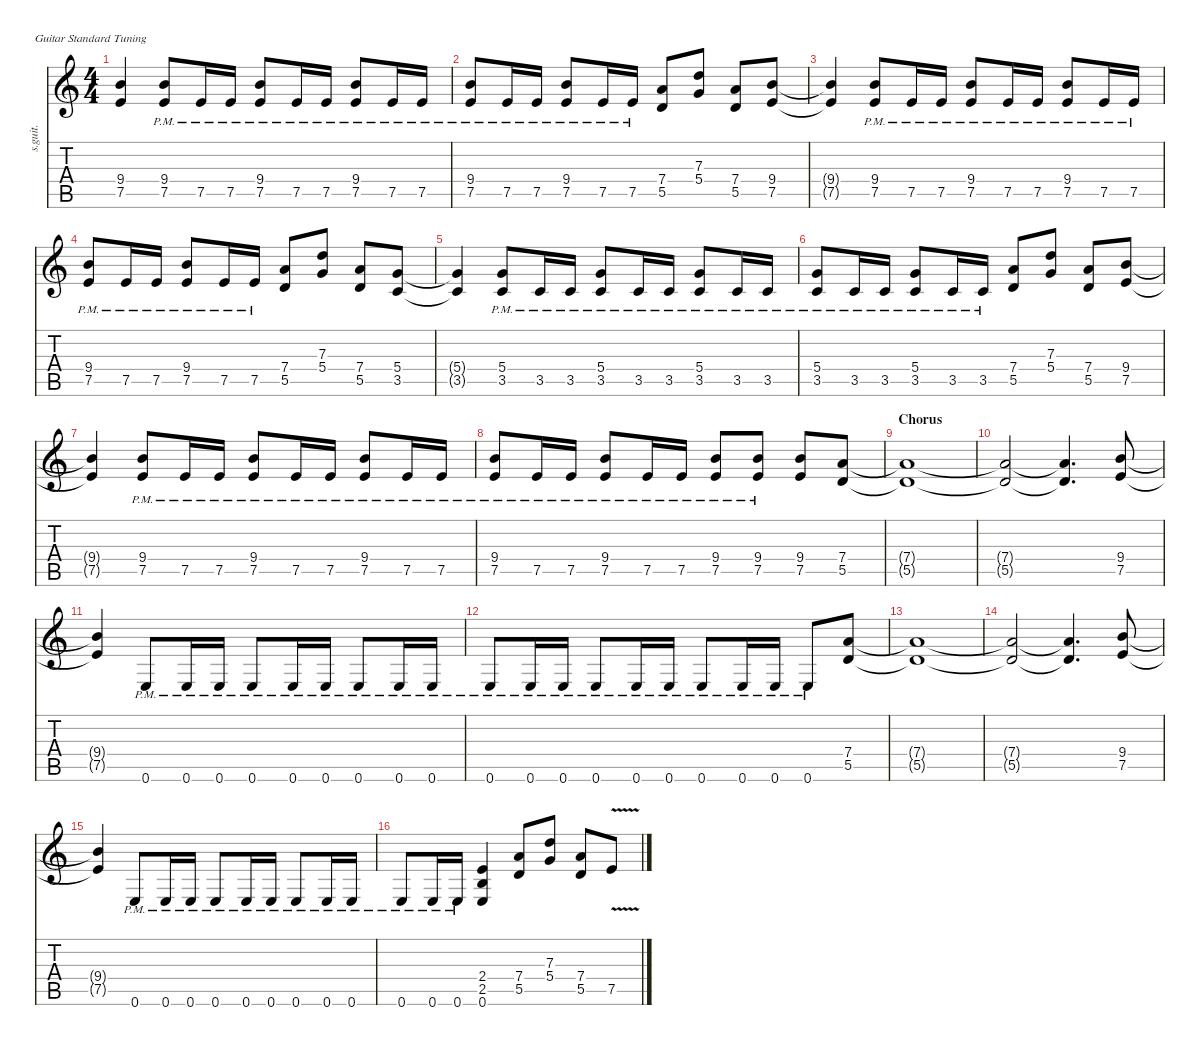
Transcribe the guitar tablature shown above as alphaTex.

\defaultSystemsLayout 4
\hideDynamics
\bracketExtendMode nobrackets
\track ("Dave Murray" "s.guit.") {instrument distortionguitar}
\staff {score tabs}
\tuning (E4 B3 G3 D3 A2 E2)
\ts (4 4)
\tempo (162 hide)
\clef g2
\ks c
(9.4{t} 7.5{t}).4{dy f} (9.4{pm} 7.5{pm}).8 7.5{pm}.16 7.5{pm}.16 (9.4{pm} 7.5{pm}).8 7.5{pm}.16 7.5{pm}.16 (9.4{pm} 7.5{pm}).8 7.5{pm}.16 7.5{pm}.16 |
(9.4{pm} 7.5{pm}).8 7.5{pm}.16 7.5{pm}.16 (9.4{pm} 7.5{pm}).8 7.5{pm}.16 7.5{pm}.16 (7.4 5.5).8 (7.3 5.4).8 (7.4 5.5).8 (9.4 7.5).8 |
(9.4{t} 7.5{t}).4 (9.4{pm} 7.5{pm}).8 7.5{pm}.16 7.5{pm}.16 (9.4{pm} 7.5{pm}).8 7.5{pm}.16 7.5{pm}.16 (9.4{pm} 7.5{pm}).8 7.5{pm}.16 7.5{pm}.16 |
(9.4{pm} 7.5{pm}).8 7.5{pm}.16 7.5{pm}.16 (9.4{pm} 7.5{pm}).8 7.5{pm}.16 7.5{pm}.16 (7.4 5.5).8 (7.3 5.4).8 (7.4 5.5).8 (5.4 3.5).8 |
(5.4{t} 3.5{t}).4 (5.4{pm} 3.5{pm}).8 3.5{pm}.16 3.5{pm}.16 (5.4{pm} 3.5{pm}).8 3.5{pm}.16 3.5{pm}.16 (5.4{pm} 3.5{pm}).8 3.5{pm}.16 3.5{pm}.16 |
(5.4{pm} 3.5{pm}).8 3.5{pm}.16 3.5{pm}.16 (5.4{pm} 3.5{pm}).8 3.5{pm}.16 3.5{pm}.16 (7.4 5.5).8 (7.3 5.4).8 (7.4 5.5).8 (9.4 7.5).8 |
(9.4{t} 7.5{t}).4 (9.4{pm} 7.5{pm}).8 7.5{pm}.16 7.5{pm}.16 (9.4{pm} 7.5{pm}).8 7.5{pm}.16 7.5{pm}.16 (9.4{pm} 7.5{pm}).8 7.5{pm}.16 7.5{pm}.16 |
(9.4{pm} 7.5{pm}).8 7.5{pm}.16 7.5{pm}.16 (9.4{pm} 7.5{pm}).8 7.5{pm}.16 7.5{pm}.16 (9.4{pm} 7.5{pm}).8 (9.4{pm} 7.5{pm}).8 (9.4 7.5).8 (7.4 5.5).8 |
\section ("" "Chorus")
(7.4{t} 5.5{t}).1 |
(7.4{t} 5.5{t}).2 (7.4{t} 5.5{t}).4{d} (9.4 7.5).8 |
(9.4{t} 7.5{t}).4 0.6{pm}.8 0.6{pm}.16 0.6{pm}.16 0.6{pm}.8 0.6{pm}.16 0.6{pm}.16 0.6{pm}.8 0.6{pm}.16 0.6{pm}.16 |
0.6{pm}.8 0.6{pm}.16 0.6{pm}.16 0.6{pm}.8 0.6{pm}.16 0.6{pm}.16 0.6{pm}.8 0.6{pm}.16 0.6{pm}.16 0.6{pm}.8 (7.4 5.5).8 |
(7.4{t} 5.5{t}).1 |
(7.4{t} 5.5{t}).2 (7.4{t} 5.5{t}).4{d} (9.4 7.5).8 |
(9.4{t} 7.5{t}).4 0.6{pm}.8 0.6{pm}.16 0.6{pm}.16 0.6{pm}.8 0.6{pm}.16 0.6{pm}.16 0.6{pm}.8 0.6{pm}.16 0.6{pm}.16 |
0.6{pm}.8 0.6{pm}.16 0.6{pm}.16 (2.4 2.5 0.6).4 (7.4 5.5).8 (7.3 5.4).8 (7.4 5.5).8 7.5{v}.8
